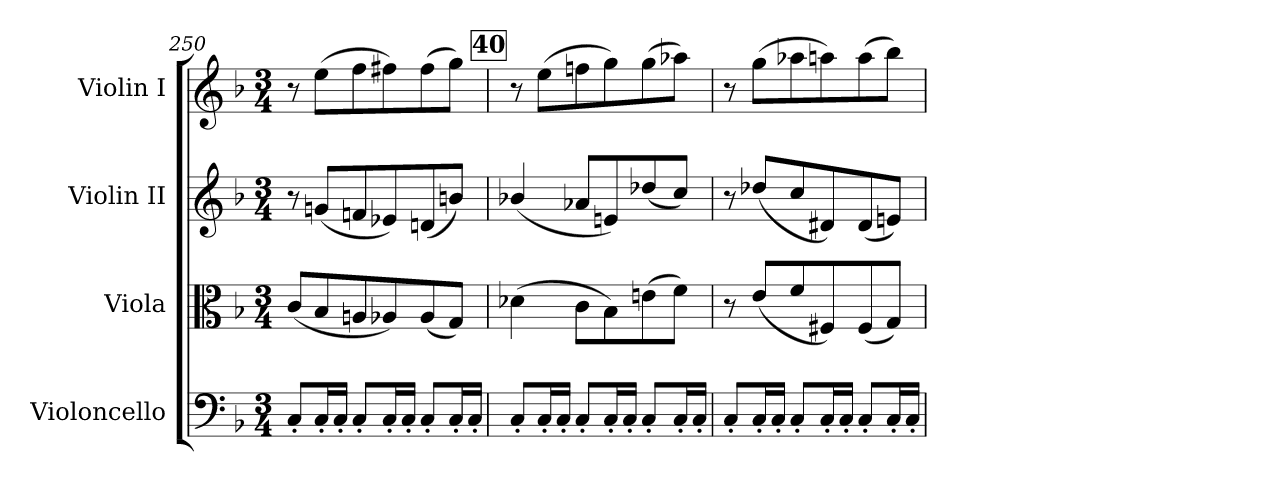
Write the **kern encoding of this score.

**kern	**kern	**kern	**kern
*part4	*part3	*part2	*part1
*staff4	*staff3	*staff2	*staff1
*I"Violoncello	*I"Viola	*I"Violin II	*I"Violin I
*I'Vc	*I'Vla	*I'Vln	*I'Vln
!!LO:LB:g=z
*clefF4	*clefC3	*clefG2	*clefG2
*k[b-]	*k[b-]	*k[b-]	*k[b-]
*M3/4	*M3/4	*M3/4	*M3/4
=250	=250	=250	=250
8C'/L	(8c/L	8r	8r
16C'/L	8B-/	(8gn/L	(8ee\L
16C'/JJ	.	.	.
8C'/L	8An/	8fn/	8ff\
16C'/L	8A-X/)	8e-X/)	8ff#X\)
16C'/JJ	.	.	.
8C'/L	(8A-/	(8dn/	(8ff#\
16C'/L	8G/J)	8bn/J)	8gg\J)
16C'/JJ	.	.	.
!!LO:REH:place=s1:a:B:fs=14:t=40
=251	=251	=251	=251
8C'/L	(4d-X\	(4b-X/	8r
16C'/L	.	.	(8ee\L
16C'/JJ	.	.	.
8C'/L	8c\L	8a-X/L	8ffn\
16C'/L	8B-\)	8en/)	8gg\)
16C'/JJ	.	.	.
8C'/L	(8en\	(8dd-X/	(8gg\
16C'/L	8f\J)	8cc/J)	8aa-X\J)
16C'/JJ	.	.	.
=252	=252	=252	=252
8C'/L	8r	8r	8r
16C'/L	(8e/L	(8dd-X/L	(8gg\L
16C'/JJ	.	.	.
8C'/L	8f/	8cc/	8aa-X\
16C'/L	8F#X/)	8d#X/)	8aan\)
16C'/JJ	.	.	.
8C'/L	(8F#/	(8d#/	(8aa\
16C'/L	8G/J)	8en/J)	8bb-\J)
16C'/JJ	.	.	.
=	=	=	=
*-	*-	*-	*-
